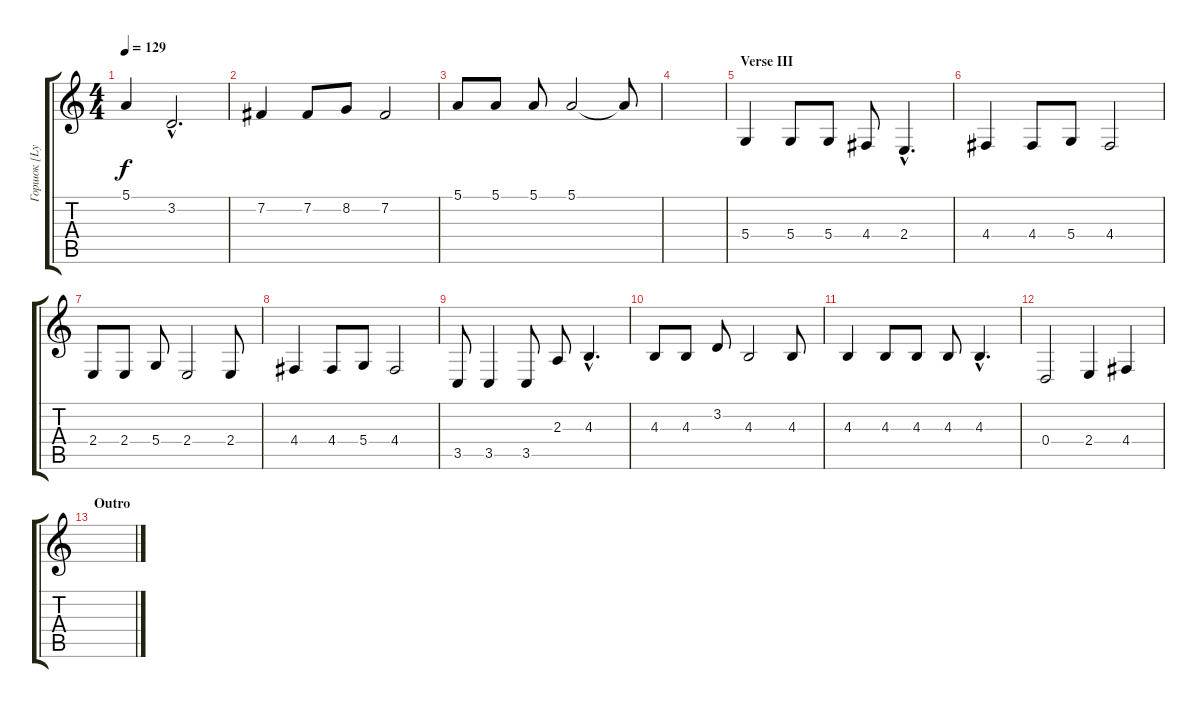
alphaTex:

\track ("Горшок [Lyrics II]" "Горшок [Ly") {instrument viola}
\staff {score tabs}
\tuning (E4 B3 G3 D3 A2 E2) {hide}
\ts (4 4)
\tempo 129
\clef g2
\ks c
5.1.4{dy f} 3.2{hac}.2{d} |
7.2.4 7.2.8 8.2.8 7.2.2 |
5.1.8 5.1.8 5.1.8 5.1.2 5.1{t}.8 |
|
\section ("" "Verse III")
5.4.4 5.4.8 5.4.8 4.4.8 2.4{hac}.4{d} |
4.4.4 4.4.8 5.4.8 4.4.2 |
2.4.8 2.4.8 5.4.8 2.4.2 2.4.8 |
4.4.4 4.4.8 5.4.8 4.4.2 |
3.5.8 3.5.4 3.5.8 2.3.8 4.3{hac}.4{d} |
4.3.8 4.3.8 3.2.8 4.3.2 4.3.8 |
4.3.4 4.3.8 4.3.8 4.3.8 4.3{hac}.4{d} |
0.4.2 2.4.4 4.4.4 |
\section ("" "Outro")
